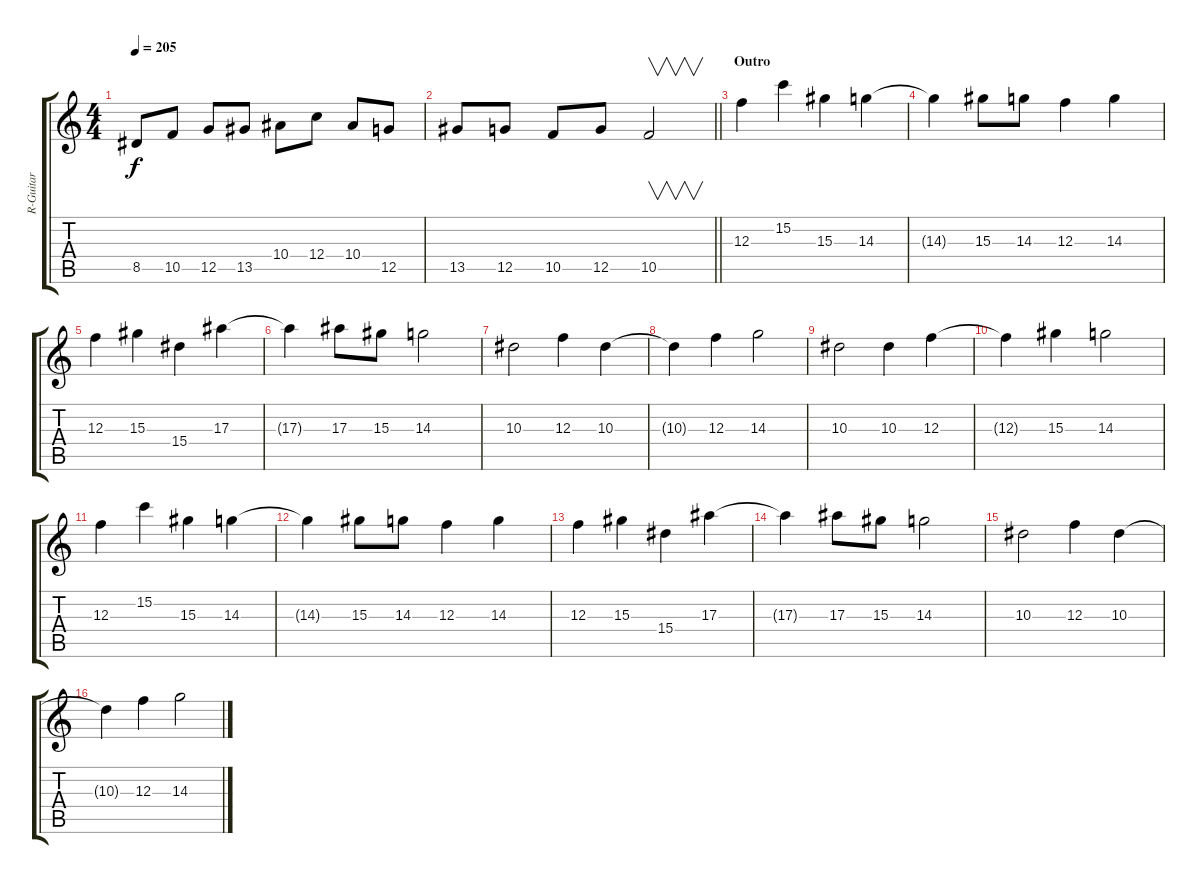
\track ("R-Guitar" "R-Guitar") {instrument distortionguitar}
\staff {score tabs}
\tuning (D4 A3 F3 C3 G2 D2) {hide}
\ts (4 4)
\tempo 205
\clef g2
\ks c
8.5.8{dy f} 10.5.8 12.5.8 13.5.8 10.4.8 12.4.8 10.4.8 12.5.8 |
\barLineRight lightlight
13.5.8 12.5.8 10.5.8 12.5.8 10.5.2{v} |
\section ("" "Outro")
12.3.4 15.2.4 15.3.4 14.3.4 |
14.3{t}.4 15.3.8 14.3.8 12.3.4 14.3.4 |
12.3.4 15.3.4 15.4.4 17.3.4 |
17.3{t}.4 17.3.8 15.3.8 14.3.2 |
10.3.2 12.3.4 10.3.4 |
10.3{t}.4 12.3.4 14.3.2 |
10.3.2 10.3.4 12.3.4 |
12.3{t}.4 15.3.4 14.3.2 |
12.3.4 15.2.4 15.3.4 14.3.4 |
14.3{t}.4 15.3.8 14.3.8 12.3.4 14.3.4 |
12.3.4 15.3.4 15.4.4 17.3.4 |
17.3{t}.4 17.3.8 15.3.8 14.3.2 |
10.3.2 12.3.4 10.3.4 |
10.3{t}.4 12.3.4 14.3.2
